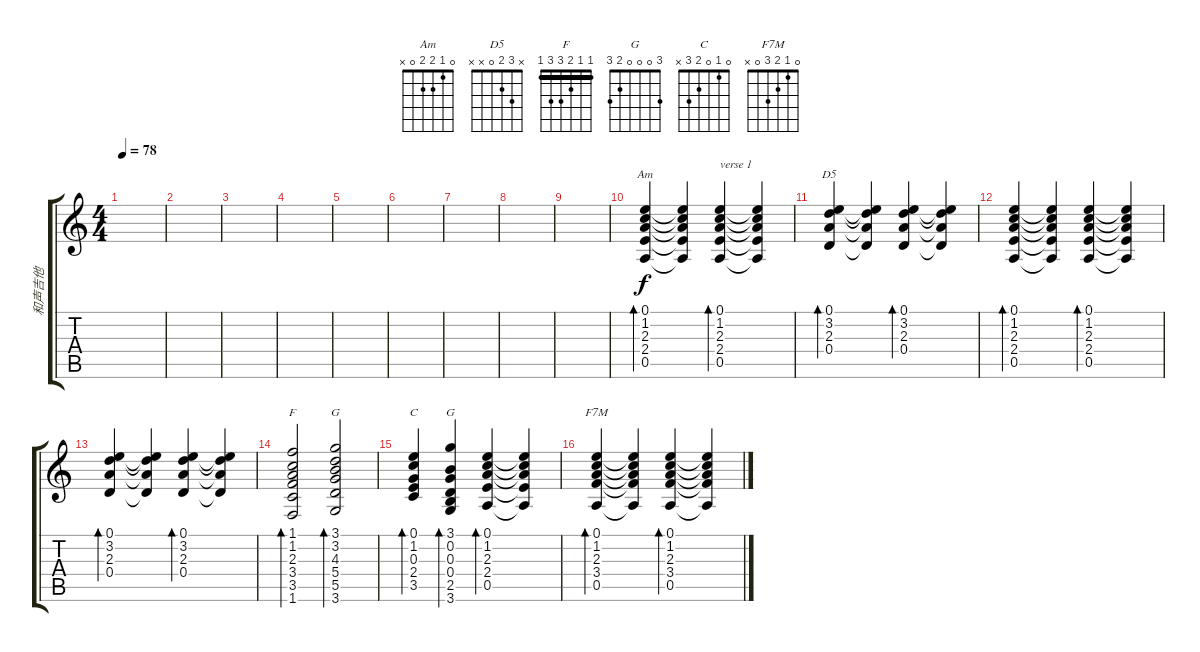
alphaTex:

\track ("和声吉他" "和声吉他") {instrument acousticguitarsteel}
\staff {score tabs}
\tuning (E4 B3 G3 D3 A2 E2) {hide}
\chord ("Am" 0 1 2 2 0 x)
\chord ("D5" x 3 2 0 x x)
\chord ("F" 1 1 2 3 3 1) {barre 1}
\chord ("G" 3 3 4 5 5 3) {barre 3}
\chord ("C" 0 1 0 2 3 x)
\chord ("G" 3 0 0 0 2 3)
\chord ("F7M" 0 1 2 3 0 x)
\ts (4 4)
\tempo 78
\clef g2
\ks c
|
|
|
|
|
|
|
|
|
(0.1 1.2 2.3 2.4 0.5).4{bd 120 ch "Am" volume 8} (0.1{t} 1.2{t} 2.3{t} 2.4{t} 0.5{t}).4 (0.1 1.2 2.3 2.4 0.5).4{bd 120 txt "verse 1"} (0.1{t} 1.2{t} 2.3{t} 2.4{t} 0.5{t}).4 |
(0.1 3.2 2.3 0.4).4{bd 120 ch "D5"} (0.1{t} 3.2{t} 2.3{t} 0.4{t}).4 (0.1 3.2 2.3 0.4).4{bd 120} (0.1{t} 3.2{t} 2.3{t} 0.4{t}).4 |
(0.1 1.2 2.3 2.4 0.5).4{bd 120} (0.1{t} 1.2{t} 2.3{t} 2.4{t} 0.5{t}).4 (0.1 1.2 2.3 2.4 0.5).4{bd 120} (0.1{t} 1.2{t} 2.3{t} 2.4{t} 0.5{t}).4 |
(0.1 3.2 2.3 0.4).4{bd 120} (0.1{t} 3.2{t} 2.3{t} 0.4{t}).4 (0.1 3.2 2.3 0.4).4{bd 120} (0.1{t} 3.2{t} 2.3{t} 0.4{t}).4 |
(1.1 1.2 2.3 3.4 3.5 1.6).2{bd 120 ch "F"} (3.1 3.2 4.3 5.4 5.5 3.6).2{bd 120 ch "G"} |
(0.1 1.2 0.3 2.4 3.5).4{bd 120 ch "C"} (3.1 0.2 0.3 0.4 2.5 3.6).4{bd 120 ch "G"} (0.1 1.2 2.3 2.4 0.5).4{bd 120} (0.1{t} 1.2{t} 2.3{t} 2.4{t} 0.5{t}).4 |
(0.1 1.2 2.3 3.4 0.5).4{bd 120 ch "F7M"} (0.1{t} 1.2{t} 2.3{t} 3.4{t} 0.5{t}).4 (0.1 1.2 2.3 3.4 0.5).4{bd 120} (0.1{t} 1.2{t} 2.3{t} 3.4{t} 0.5{t}).4
